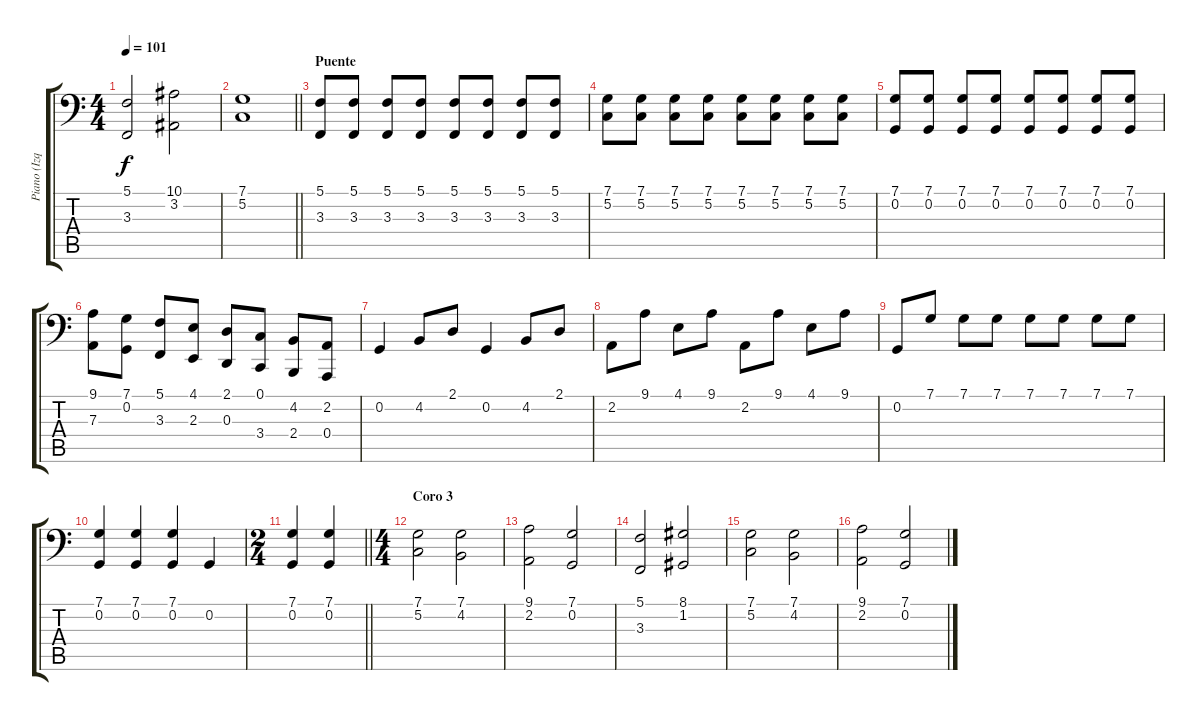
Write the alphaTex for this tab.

\track ("Piano (Izq)" "Piano (Izq") {instrument acousticgrandpiano}
\staff {score tabs}
\tuning (C3 G2 D2 A1 E1 B0) {hide}
\ts (4 4)
\tempo 101
\clef f4
\ks c
(5.1 3.3).2{dy f} (10.1 3.2).2 |
\barLineRight lightlight
(7.1 5.2).1 |
\section ("" "Puente")
(5.1 3.3).8 (5.1 3.3).8 (5.1 3.3).8 (5.1 3.3).8 (5.1 3.3).8 (5.1 3.3).8 (5.1 3.3).8 (5.1 3.3).8 |
(7.1 5.2).8 (7.1 5.2).8 (7.1 5.2).8 (7.1 5.2).8 (7.1 5.2).8 (7.1 5.2).8 (7.1 5.2).8 (7.1 5.2).8 |
(7.1 0.2).8 (7.1 0.2).8 (7.1 0.2).8 (7.1 0.2).8 (7.1 0.2).8 (7.1 0.2).8 (7.1 0.2).8 (7.1 0.2).8 |
(9.1 7.3).8 (7.1 0.2).8 (5.1 3.3).8 (4.1 2.3).8 (2.1 0.3).8 (0.1 3.4).8 (4.2 2.4).8 (2.2 0.4).8 |
0.2.4 4.2.8 2.1.8 0.2.4 4.2.8 2.1.8 |
2.2.8 9.1.8 4.1.8 9.1.8 2.2.8 9.1.8 4.1.8 9.1.8 |
0.2.8 7.1.8 7.1.8 7.1.8 7.1.8 7.1.8 7.1.8 7.1.8 |
(7.1 0.2).4 (7.1 0.2).4 (7.1 0.2).4 0.2.4 |
\ts (2 4)
\barLineRight lightlight
(7.1 0.2).4 (7.1 0.2).4 |
\ts (4 4)
\section ("" "Coro 3")
(7.1 5.2).2 (7.1 4.2).2 |
(9.1 2.2).2 (7.1 0.2).2 |
(5.1 3.3).2 (8.1 1.2).2 |
(7.1 5.2).2 (7.1 4.2).2 |
(9.1 2.2).2 (7.1 0.2).2
